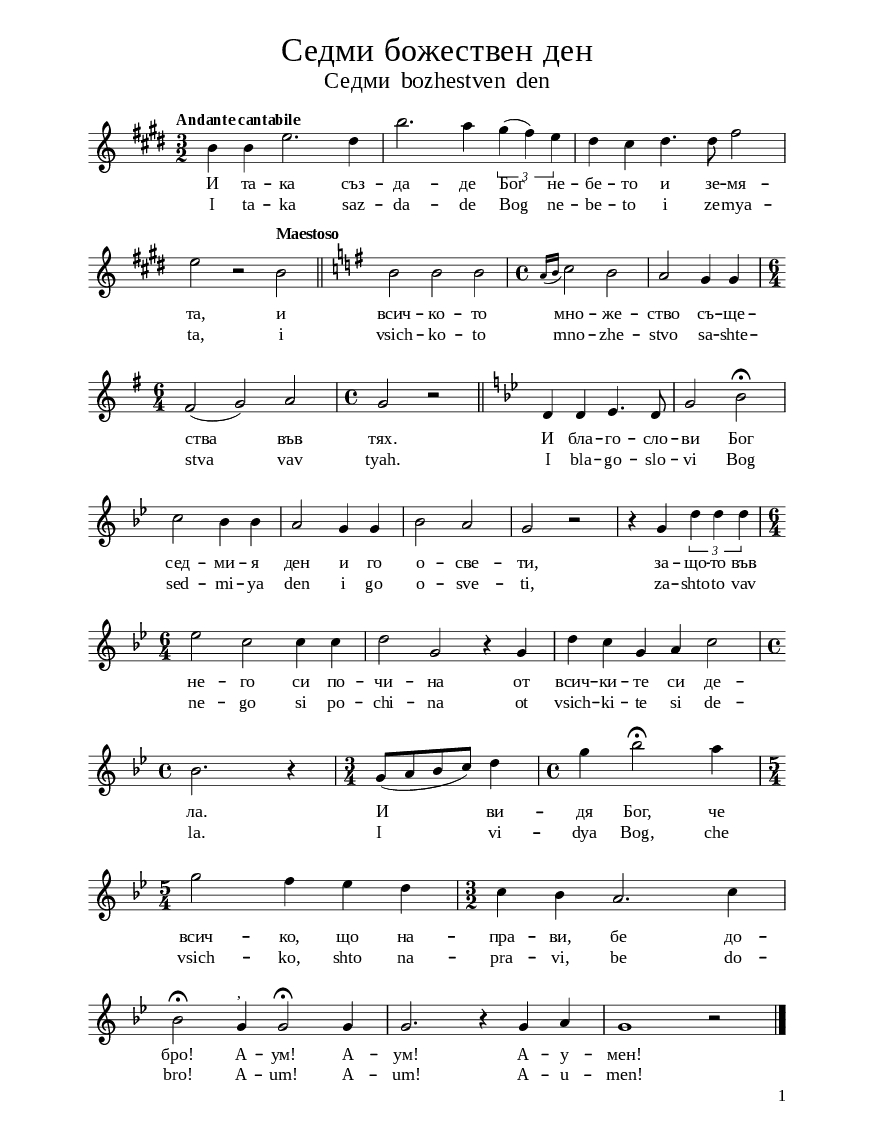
\version "2.20.0"

\paper {
  #(set-paper-size "a5")
}

\bookpart {
  \paper {
    print-all-headers = ##t
    print-page-number = ##t
    print-first-page-number = ##t

    % put page numbers on the bottom
    oddHeaderMarkup = \markup ""
    evenHeaderMarkup = \markup ""
    oddFooterMarkup = \markup
    \fill-line {
      ""
      \on-the-fly #print-page-number-check-first \fromproperty #'page:page-number-string
    }
    evenFooterMarkup = \markup
    \fill-line {
      \on-the-fly #print-page-number-check-first \fromproperty #'page:page-number-string
      ""
    }

    left-margin = 1.5\cm
    right-margin = 1.5\cm
    top-margin = 1.6\cm
    bottom-margin = 1.2\cm
    ragged-bottom = ##t % do not spread the staves to fill the whole vertical space

    % change lyrics and titles font (affects notes also)
    fonts =
    #(make-pango-font-tree
      "Times New Roman"
      "DejaVu Sans"
      "DejaVu Sans Mono"
      (/ (* staff-height pt) 3.6))

    % change distance between staves
    system-system-spacing =
    #'((basic-distance . 12)
       (minimum-distance . 6)
       (padding . 1)
       (stretchability . 12))
  }

  \header {
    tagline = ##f
  }

  \score{
    \layout {
      indent = 0.0\cm % remove first line indentation
      %ragged-last = ##t % do not spread last line to fill the whole space
      \context {
        \Score
        \omit BarNumber %remove bar numbers
      } % context

      \context {
        % change staff size
        \Staff
        fontSize = #+0 % affects notes size only
        \override StaffSymbol #'staff-space = #(magstep -3)
        \override StaffSymbol #'thickness = #0.5
        \override BarLine #'hair-thickness = #1
        %\override StaffSymbol #'ledger-line-thickness = #'(0 . 0)
      }

      \context {
        % adjust space between staff and lyrics and between the two lyric lines
        \Lyrics
        \override VerticalAxisGroup.nonstaff-relatedstaff-spacing = #'((basic-distance . 4.5))
        \override VerticalAxisGroup.nonstaff-nonstaff-spacing = #'((minimum-distance . 2))
      }
    } % layout

    \new Voice \absolute {
      \clef treble
      \key e \major
      \time 3/2
      \tempo \markup {
        % make tempo note smaller
        \concat {
          "Andante cantabile "

        }
      }
      \autoBeamOff


      b'4  b'4 e''2.  dis''4 | % 258
      b''2.  a''4 \times 2/3 {
        gis''4 (  fis''4 )  e''4
      }
      | % 259
      dis''4  cis''4  dis''4.  dis''8
      fis''2 \break |
      e''2 r2     \tempo \markup {
        % make tempo note smaller
        \concat {
          "Maestoso "

        }
      } b'2  \bar
      "||"
      \key g \major | % 261
      b'2  b'2  b'2 | % 262
      \time 4/4  |

      \grace { a'16 ([b'16] } c''2) b'2 | a'2 g'4 g'4 | \break

      \time 6/4  | % 264
      fis'2 ( g'2 ) a'2 | % 265
      \time 4/4  | % 265
      g'2 r2 \bar "||"
      \key bes \major | % 266
      d'4 d'4 es'4. d'8 | % 267
      g'2  bes'2 ^\fermata \break | % 268
      c''2  bes'4  bes'4 | % 269
      a'2 g'4 g'4 |
      bes'2 a'2 | % 271
      g'2 r2 | % 272
      r4 g'4 \times 2/3 {
        d''4  d''4  d''4
      }
      \break | % 273
      \time 6/4  | % 273
      es''2  c''2  c''4  c''4 | % 274
      d''2 g'2 r4 g'4 | % 275
      d''4  c''4 g'4 a'4  c''2
      \break | % 276
      \time 4/4  | % 276
      bes'2. r4 | % 277
      \time 3/4  | % 277
      g'8 ( [ a'8 bes'8 c''8 ) ]
      d''4 | % 278
      \time 4/4  | % 278
      g''4  bes''2 ^\fermata  a''4 \break | % 279
      \time 5/4  | % 279
      g''2  f''4  es''4  d''4 |
      \time 3/2  |
      c''4  bes'4 a'2.  c''4 \break | % 281
      bes'2 ^\fermata g'4 ^ "," g'2 ^\fermata
      g'4 | % 282
      g'2. r4 g'4 a'4 | % 283
      g'1 r2 \bar "|."
    }

    \addlyrics {
      И та -- ка съз -- да -- де
      Бог  не -- бе -- то и зе -- мя --
      та, и всич -- ко -- то
      мно -- же -- ство съ -- ще -- ства  във
      тях. И бла -- го -- сло -- ви Бог
      сед -- ми -- я ден и го о -- све --
      ти, за -- що -- то във не -- го си
      по -- чи -- на от всич -- ки -- те
      си де -- ла. И    ви -- дя
      Бог, че всич -- ко, що на -- пра --
      ви, бе до -- бро! А -- ум! А -- ум!
      А -- у -- мен!}
      \addlyrics {
        I ta -- ka saz -- da -- de
        Bog  ne -- be -- to i ze -- mya --
        ta, i vsich -- ko -- to
        mno -- zhe -- stvo sa -- shte -- stva  vav
        tyah. I bla -- go -- slo -- vi Bog
        sed -- mi -- ya den i go o -- sve --
        ti, za -- shto -- to vav ne -- go si
        po -- chi -- na ot vsich -- ki -- te
        si de -- la. I    vi -- dya
        Bog, che vsich -- ko, shto na -- pra --
        vi, be do -- bro! A -- um! A -- um!
        A -- u -- men!}

        \header {
          title = \markup \column \normal-text \fontsize #2.5 {
            \center-align
            \line { Седми божествен ден}
            \vspace #-0.6
            \center-align
            \line \fontsize #-3 { Седми bozhestven den }
            \vspace #-0.8
            \center-align
            \line \fontsize #-3 { " " }
          }
        }

        \midi{}

      } % score


      % include foreign translation(s) of the song
      \version "2.20.0"

\markup \fill-line { \fontsize #6 "Siebter göttlicher Tag" }
\markup \null
\markup \null
\markup \fontsize #+2.5 {
  \hspace #10
  \override #'(baseline-skip . 2)

  \column {
    \line { " " }
    \line { " " So wurden vollendet Himmel und Erde mit ihrem ganzen Heer.}

    \line { " " Und Gott segnete den siebenten Tag und heiligte}

    \line { " "ihn, weil er an ihm ruhte von allen seinen Werken.}

    \line { " "Und Gott sah an alles, was er gemacht hatte, und}

    \line { " "siehe, es war gut.}

    \line { " "Aoum, Aoum, Aoumen.}


  }
}


    } % bookpart
